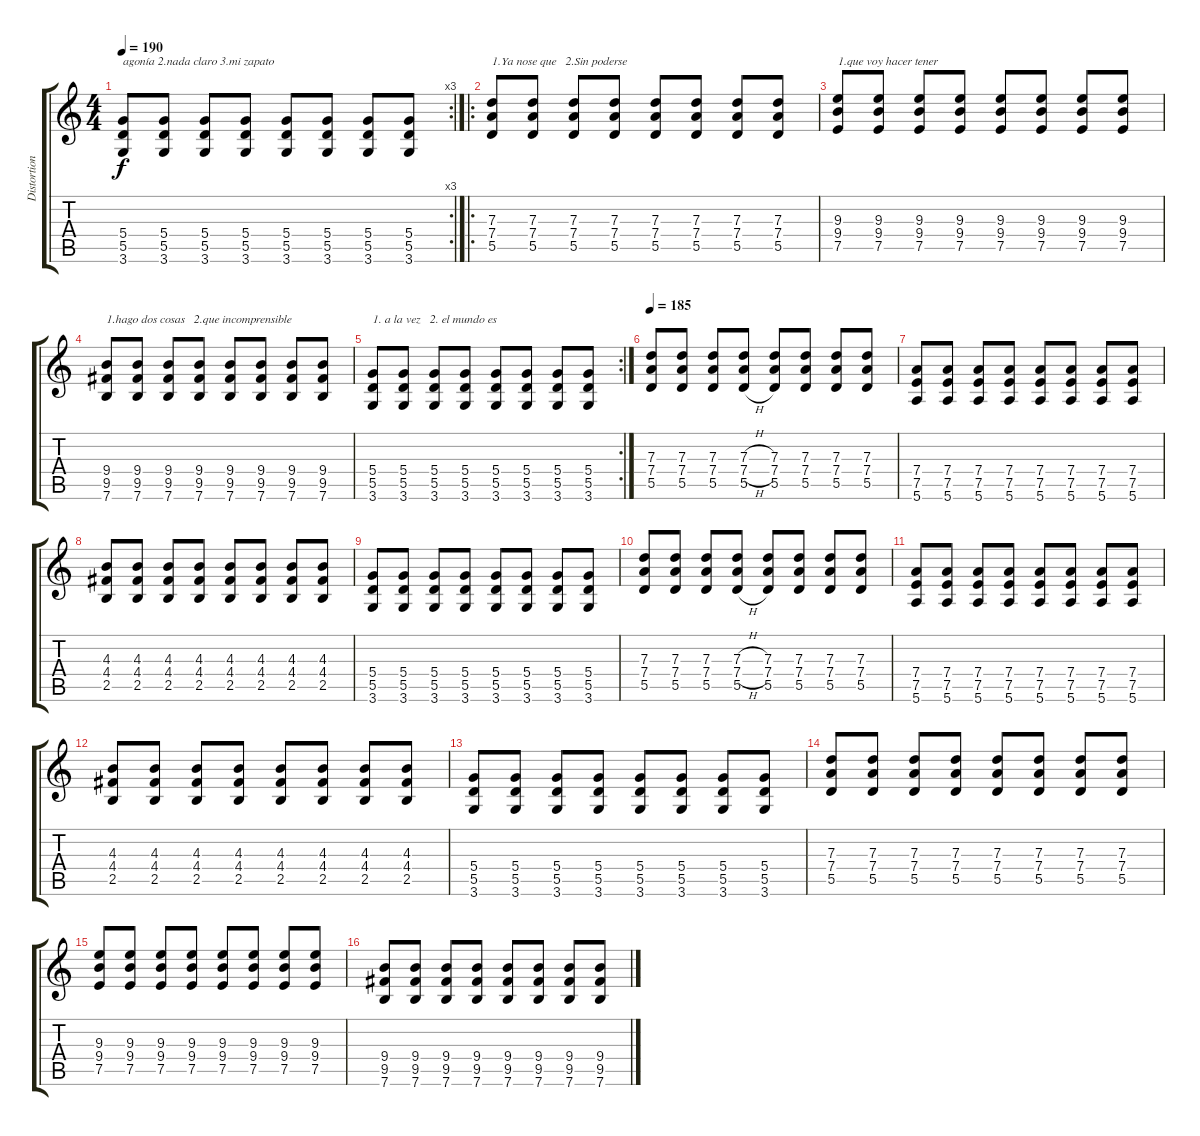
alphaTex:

\track ("Distortion Dubb" "Distortion") {instrument distortionguitar}
\staff {score tabs}
\tuning (E4 B3 G3 D3 A2 E2) {hide}
\rc 3
\ts (4 4)
\tempo 190
\clef g2
\ks c
(5.4 5.5 3.6).8{txt "agonía 2.nada claro 3.mi zapato" dy f} (5.4 5.5 3.6).8 (5.4 5.5 3.6).8 (5.4 5.5 3.6).8 (5.4 5.5 3.6).8 (5.4 5.5 3.6).8 (5.4 5.5 3.6).8 (5.4 5.5 3.6).8 |
\ro
(7.3 7.4 5.5).8{txt "1.Ya nose que   2.Sin poderse "} (7.3 7.4 5.5).8 (7.3 7.4 5.5).8 (7.3 7.4 5.5).8 (7.3 7.4 5.5).8 (7.3 7.4 5.5).8 (7.3 7.4 5.5).8 (7.3 7.4 5.5).8 |
(9.3 9.4 7.5).8{txt "1.que voy hacer tener"} (9.3 9.4 7.5).8 (9.3 9.4 7.5).8 (9.3 9.4 7.5).8 (9.3 9.4 7.5).8 (9.3 9.4 7.5).8 (9.3 9.4 7.5).8 (9.3 9.4 7.5).8 |
(9.4 9.5 7.6).8{txt "1.hago dos cosas   2.que incomprensible"} (9.4 9.5 7.6).8 (9.4 9.5 7.6).8 (9.4 9.5 7.6).8 (9.4 9.5 7.6).8 (9.4 9.5 7.6).8 (9.4 9.5 7.6).8 (9.4 9.5 7.6).8 |
\rc 2
(5.4 5.5 3.6).8{txt "1. a la vez   2. el mundo es"} (5.4 5.5 3.6).8 (5.4 5.5 3.6).8 (5.4 5.5 3.6).8 (5.4 5.5 3.6).8 (5.4 5.5 3.6).8 (5.4 5.5 3.6).8 (5.4 5.5 3.6).8 |
\tempo 185
(7.3 7.4 5.5).8 (7.3 7.4 5.5).8 (7.3 7.4 5.5).8 (7.3{h} 7.4{h} 5.5{h}).8 (7.3 7.4 5.5).8 (7.3 7.4 5.5).8 (7.3 7.4 5.5).8 (7.3 7.4 5.5).8 |
(7.4 7.5 5.6).8 (7.4 7.5 5.6).8 (7.4 7.5 5.6).8 (7.4 7.5 5.6).8 (7.4 7.5 5.6).8 (7.4 7.5 5.6).8 (7.4 7.5 5.6).8 (7.4 7.5 5.6).8 |
(4.3 4.4 2.5).8 (4.3 4.4 2.5).8 (4.3 4.4 2.5).8 (4.3 4.4 2.5).8 (4.3 4.4 2.5).8 (4.3 4.4 2.5).8 (4.3 4.4 2.5).8 (4.3 4.4 2.5).8 |
(5.4 5.5 3.6).8 (5.4 5.5 3.6).8 (5.4 5.5 3.6).8 (5.4 5.5 3.6).8 (5.4 5.5 3.6).8 (5.4 5.5 3.6).8 (5.4 5.5 3.6).8 (5.4 5.5 3.6).8 |
(7.3 7.4 5.5).8 (7.3 7.4 5.5).8 (7.3 7.4 5.5).8 (7.3{h} 7.4{h} 5.5{h}).8 (7.3 7.4 5.5).8 (7.3 7.4 5.5).8 (7.3 7.4 5.5).8 (7.3 7.4 5.5).8 |
(7.4 7.5 5.6).8 (7.4 7.5 5.6).8 (7.4 7.5 5.6).8 (7.4 7.5 5.6).8 (7.4 7.5 5.6).8 (7.4 7.5 5.6).8 (7.4 7.5 5.6).8 (7.4 7.5 5.6).8 |
(4.3 4.4 2.5).8 (4.3 4.4 2.5).8 (4.3 4.4 2.5).8 (4.3 4.4 2.5).8 (4.3 4.4 2.5).8 (4.3 4.4 2.5).8 (4.3 4.4 2.5).8 (4.3 4.4 2.5).8 |
(5.4 5.5 3.6).8 (5.4 5.5 3.6).8 (5.4 5.5 3.6).8 (5.4 5.5 3.6).8 (5.4 5.5 3.6).8 (5.4 5.5 3.6).8 (5.4 5.5 3.6).8 (5.4 5.5 3.6).8 |
(7.3 7.4 5.5).8 (7.3 7.4 5.5).8 (7.3 7.4 5.5).8 (7.3 7.4 5.5).8 (7.3 7.4 5.5).8 (7.3 7.4 5.5).8 (7.3 7.4 5.5).8 (7.3 7.4 5.5).8 |
(9.3 9.4 7.5).8 (9.3 9.4 7.5).8 (9.3 9.4 7.5).8 (9.3 9.4 7.5).8 (9.3 9.4 7.5).8 (9.3 9.4 7.5).8 (9.3 9.4 7.5).8 (9.3 9.4 7.5).8 |
(9.4 9.5 7.6).8 (9.4 9.5 7.6).8 (9.4 9.5 7.6).8 (9.4 9.5 7.6).8 (9.4 9.5 7.6).8 (9.4 9.5 7.6).8 (9.4 9.5 7.6).8 (9.4 9.5 7.6).8
